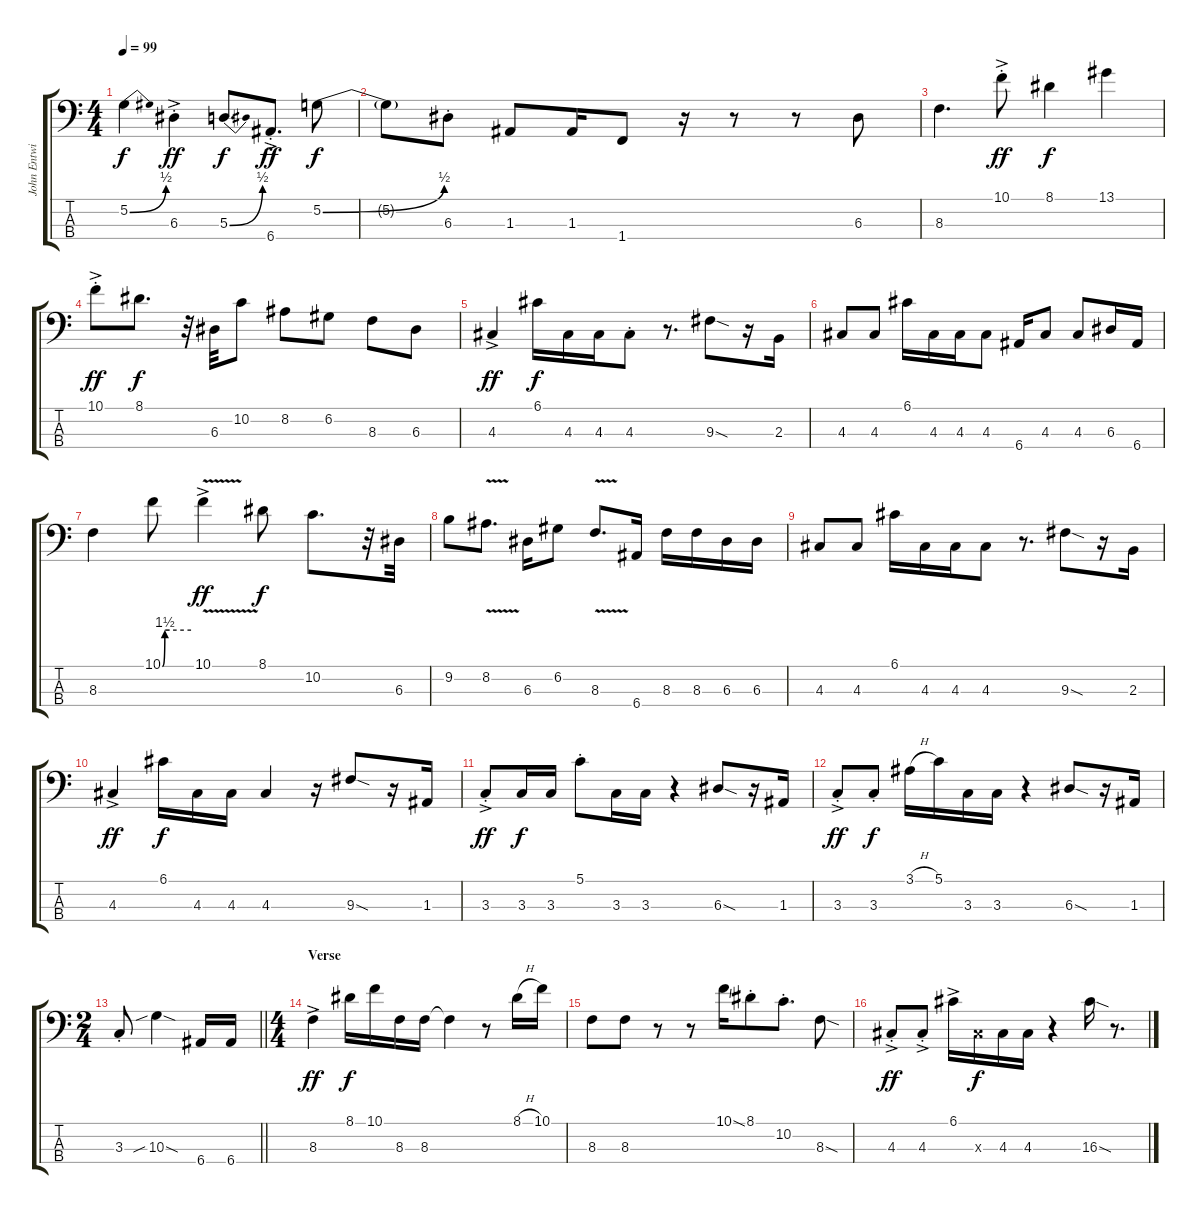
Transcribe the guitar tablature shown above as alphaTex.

\track ("John Entwistle" "John Entwi") {instrument slapbass2}
\staff {score tabs}
\tuning (G2 D2 A1 E1) {hide}
\ts (4 4)
\tempo 99
\clef f4
\ks c
5.2{be (bend 0 0 60 2)}.4{dy f} 6.3{ac st}.4{dy ff} 5.3{be (bend 0 0 60 2)}.8{d dy f} 6.4{ac st}.8{d dy ff} 5.2{be (bend 0 0 60 2)}.8{dy f} |
5.2{t}.8 6.3{st}.8 1.3.8 1.3.16 1.4.8 r.16 r.8 r.8 6.3.8 |
8.3.4{d} 10.1{ac st}.8{dy ff} 8.1.4{dy f} 13.1.4 |
10.1{ac st}.8{dy ff} 8.1.8{d dy f} r.32 6.3.32 10.2.8 8.2.8 6.2.8 8.3.8 6.3.8 |
4.3{ac}.4{dy ff} 6.1.16{dy f} 4.3.16 4.3.16 4.3{st}.8 r.8{d} 9.3{sod}.8 r.16 2.3.16 |
4.3.8 4.3.8 6.1.16 4.3.16 4.3.16 4.3.8 6.4.16 4.3.8 4.3.8 6.3.16 6.4.16 |
8.3.4 10.1{be (custom 0 0 5 6 7 6 15 6 60 6)}.8 10.1{v ac}.4{dy ff} 8.1.8{dy f} 10.2.8{d} r.32 6.3.32 |
9.2.8 8.2{v}.8{d} 6.3.16 6.2.8 8.3{v}.8{d} 6.4.16 8.3.16 8.3.16 6.3.16 6.3.16 |
4.3.8 4.3.8 6.1.16 4.3.16 4.3.16 4.3.8 r.8{d} 9.3{sod}.8 r.16 2.3.16 |
4.3{ac}.4{dy ff} 6.1.16{dy f} 4.3.16 4.3.16 4.3.4 r.16 9.3{sod}.8 r.16 1.3.16 |
3.3{ac st}.8{dy ff} 3.3.16{dy f} 3.3.16 5.1{st}.8 3.3.16 3.3.16 r.4 6.3{sod}.8 r.16 1.3.16 |
3.3{ac st}.8{dy ff} 3.3{st}.8{dy f} 3.1{h}.16 5.1.16 3.3.16 3.3.16 r.4 6.3{sod}.8 r.16 1.3.16 |
\ts (2 4)
\barLineRight lightlight
3.3{st}.8 10.3{sib sod}.4 6.4.16 6.4.16 |
\ts (4 4)
\section ("" "Verse")
8.3{ac}.4{dy ff} 8.1.16{dy f} 10.1.16 8.3.16 8.3.16 8.3{t}.4 r.8 8.1{h}.16 10.1.16 |
8.3.8 8.3.8 r.8 r.8 10.1{ss}.16 8.1{st}.8 10.2{st}.8{d} 8.3{sod}.8 |
4.3{ac st}.8{dy ff} 4.3{ac st}.8 6.1{ac}.16 4.3{x}.16{dy f} 4.3.16 4.3.16 r.4 16.3{sod}.16 r.8{d}
